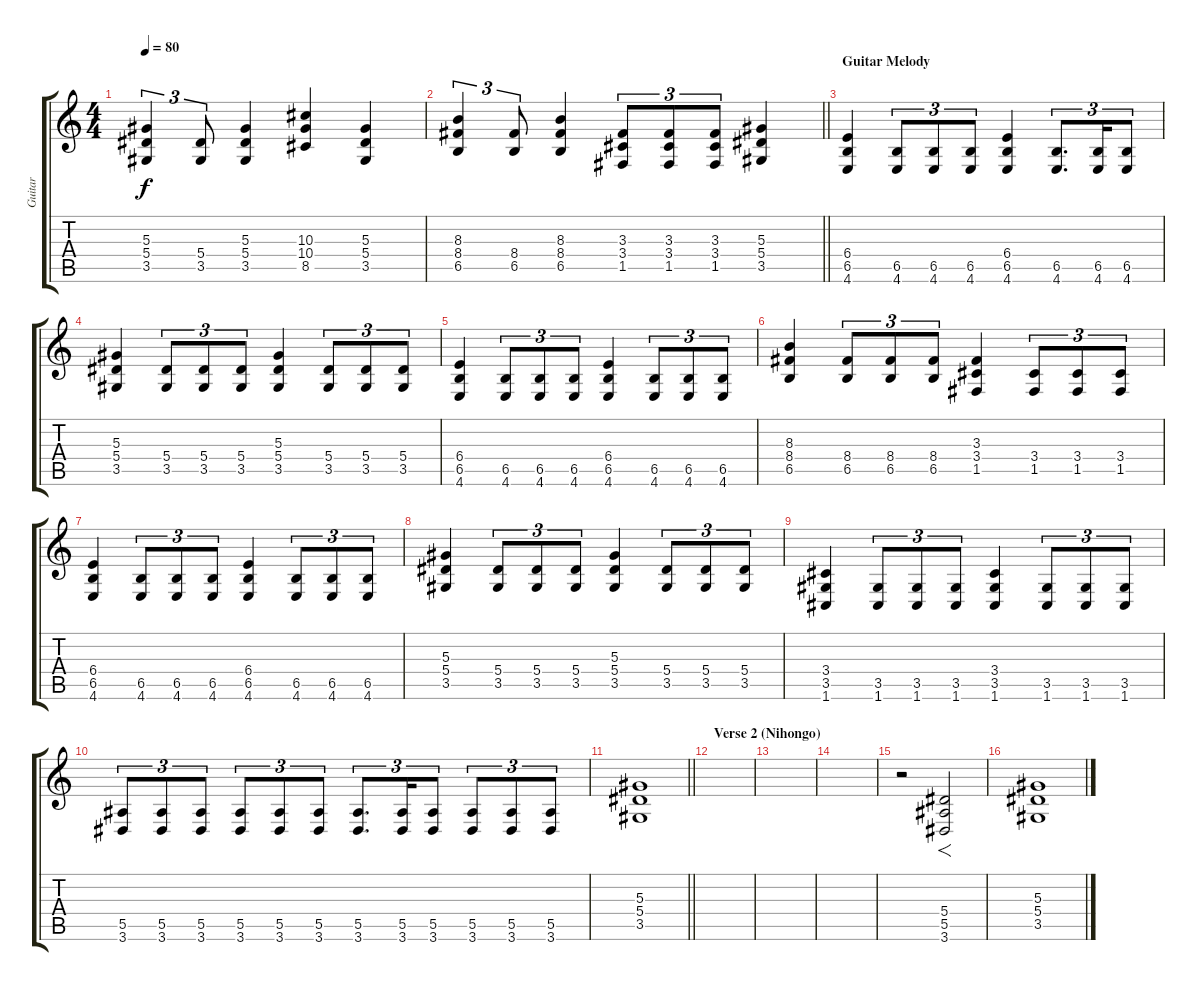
\track ("Guitar" "Guitar") {instrument distortionguitar}
\staff {score tabs}
\tuning (C4 G3 Eb3 Bb2 F2 C2) {hide}
\ts (4 4)
\tempo 80
\clef g2
\ks c
(5.3 5.4 3.5).4{tu (3 2) dy f} (5.4 3.5).8{tu (3 2)} (5.3 5.4 3.5).4 (10.3 10.4 8.5).4 (5.3 5.4 3.5).4 |
\barLineRight lightlight
(8.3 8.4 6.5).4{tu (3 2)} (8.4 6.5).8{tu (3 2)} (8.3 8.4 6.5).4 (3.3 3.4 1.5).8{tu (3 2)} (3.3 3.4 1.5).8{tu (3 2)} (3.3 3.4 1.5).8{tu (3 2)} (5.3 5.4 3.5).4 |
\section ("" "Guitar Melody")
(6.4 6.5 4.6).4 (6.5 4.6).8{tu (3 2)} (6.5 4.6).8{tu (3 2)} (6.5 4.6).8{tu (3 2)} (6.4 6.5 4.6).4 (6.5 4.6).8{d tu (3 2)} (6.5 4.6).16{tu (3 2)} (6.5 4.6).8{tu (3 2)} |
(5.3 5.4 3.5).4 (5.4 3.5).8{tu (3 2)} (5.4 3.5).8{tu (3 2)} (5.4 3.5).8{tu (3 2)} (5.3 5.4 3.5).4 (5.4 3.5).8{tu (3 2)} (5.4 3.5).8{tu (3 2)} (5.4 3.5).8{tu (3 2)} |
(6.4 6.5 4.6).4 (6.5 4.6).8{tu (3 2)} (6.5 4.6).8{tu (3 2)} (6.5 4.6).8{tu (3 2)} (6.4 6.5 4.6).4 (6.5 4.6).8{tu (3 2)} (6.5 4.6).8{tu (3 2)} (6.5 4.6).8{tu (3 2)} |
(8.3 8.4 6.5).4 (8.4 6.5).8{tu (3 2)} (8.4 6.5).8{tu (3 2)} (8.4 6.5).8{tu (3 2)} (3.3 3.4 1.5).4 (3.4 1.5).8{tu (3 2)} (3.4 1.5).8{tu (3 2)} (3.4 1.5).8{tu (3 2)} |
(6.4 6.5 4.6).4 (6.5 4.6).8{tu (3 2)} (6.5 4.6).8{tu (3 2)} (6.5 4.6).8{tu (3 2)} (6.4 6.5 4.6).4 (6.5 4.6).8{tu (3 2)} (6.5 4.6).8{tu (3 2)} (6.5 4.6).8{tu (3 2)} |
(5.3 5.4 3.5).4 (5.4 3.5).8{tu (3 2)} (5.4 3.5).8{tu (3 2)} (5.4 3.5).8{tu (3 2)} (5.3 5.4 3.5).4 (5.4 3.5).8{tu (3 2)} (5.4 3.5).8{tu (3 2)} (5.4 3.5).8{tu (3 2)} |
(3.4 3.5 1.6).4 (3.5 1.6).8{tu (3 2)} (3.5 1.6).8{tu (3 2)} (3.5 1.6).8{tu (3 2)} (3.4 3.5 1.6).4 (3.5 1.6).8{tu (3 2)} (3.5 1.6).8{tu (3 2)} (3.5 1.6).8{tu (3 2)} |
(5.5 3.6).8{tu (3 2)} (5.5 3.6).8{tu (3 2)} (5.5 3.6).8{tu (3 2)} (5.5 3.6).8{tu (3 2)} (5.5 3.6).8{tu (3 2)} (5.5 3.6).8{tu (3 2)} (5.5 3.6).8{d tu (3 2)} (5.5 3.6).16{tu (3 2)} (5.5 3.6).8{tu (3 2)} (5.5 3.6).8{tu (3 2)} (5.5 3.6).8{tu (3 2)} (5.5 3.6).8{tu (3 2)} |
\barLineRight lightlight
(5.3 5.4 3.5).1 |
\section ("" "Verse 2 (Nihongo)")
|
|
|
r.2 (5.4 5.5 3.6).2{f} |
(5.3 5.4 3.5).1
